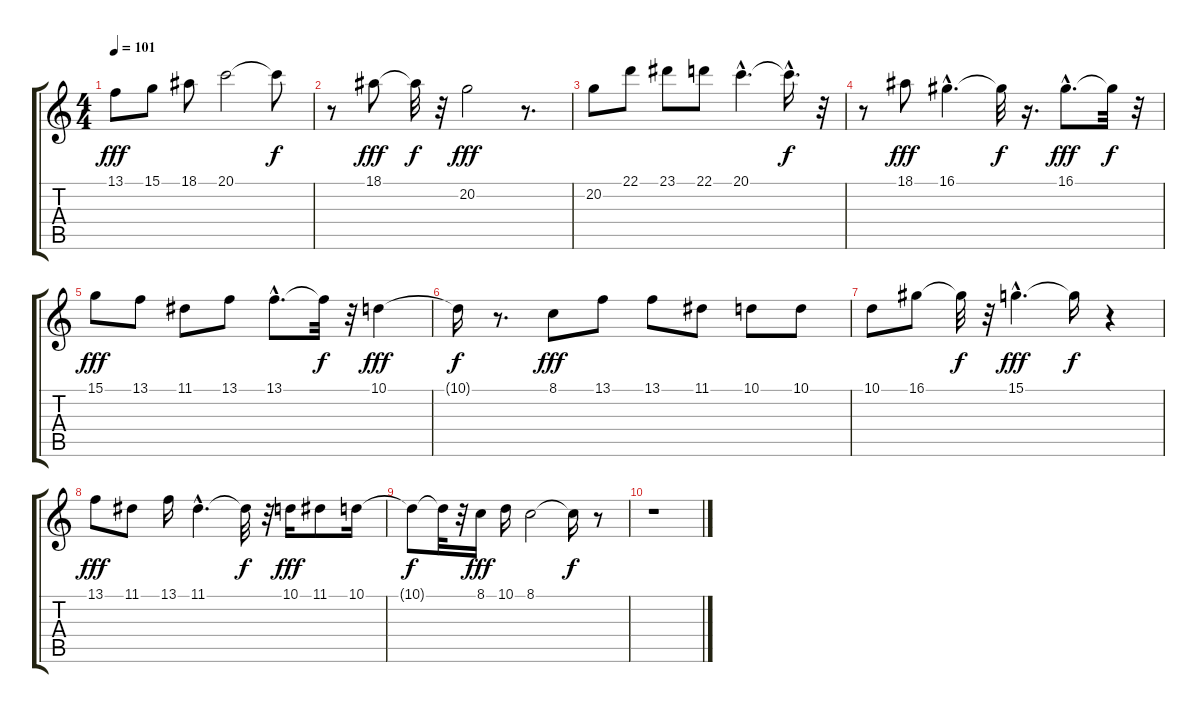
\track "" {instrument lead1square}
\staff {score tabs}
\tuning (E4 B3 G3 D3 A2 E2) {hide}
\ts (4 4)
\tempo 101
\clef g2
\ks c
13.1.8{dy fff} 15.1.8 18.1.8 20.1.2 20.1{t}.8{dy f} |
r.8 18.1.8{dy fff} 18.1{t}.32{dy f} r.32 20.2.2{dy fff} r.8{d} |
20.2.8 22.1.8 23.1.8 22.1.8 20.1{hac}.4{d} 20.1{hac t}.16{d dy f} r.32 |
r.8 18.1.8{dy fff} 16.1{hac}.4{d} 16.1{t}.32{dy f} r.16{d} 16.1{hac}.8{d dy fff} 16.1{t}.32{dy f} r.32 |
15.1.8{dy fff} 13.1.8 11.1.8 13.1.8 13.1{hac}.8{d} 13.1{t}.32{dy f} r.32 10.1.4{dy fff} |
10.1{t}.16{dy f} r.8{d} 8.1.8{dy fff} 13.1.8 13.1.8 11.1.8 10.1.8 10.1.8 |
10.1.8 16.1.8 16.1{t}.32{dy f} r.32 15.1{hac}.4{d dy fff} 15.1{t}.16{dy f} r.4 |
13.1.8{dy fff} 11.1.8 13.1.16 11.1{hac}.4{d} 11.1{t}.32{dy f} r.32 10.1.16{dy fff} 11.1.8 10.1.16 |
10.1{t}.8{dy f} 10.1{t}.32 r.32 8.1.16{dy fff} 10.1.16 8.1.2 8.1{t}.16{dy f} r.8 |
r.1
